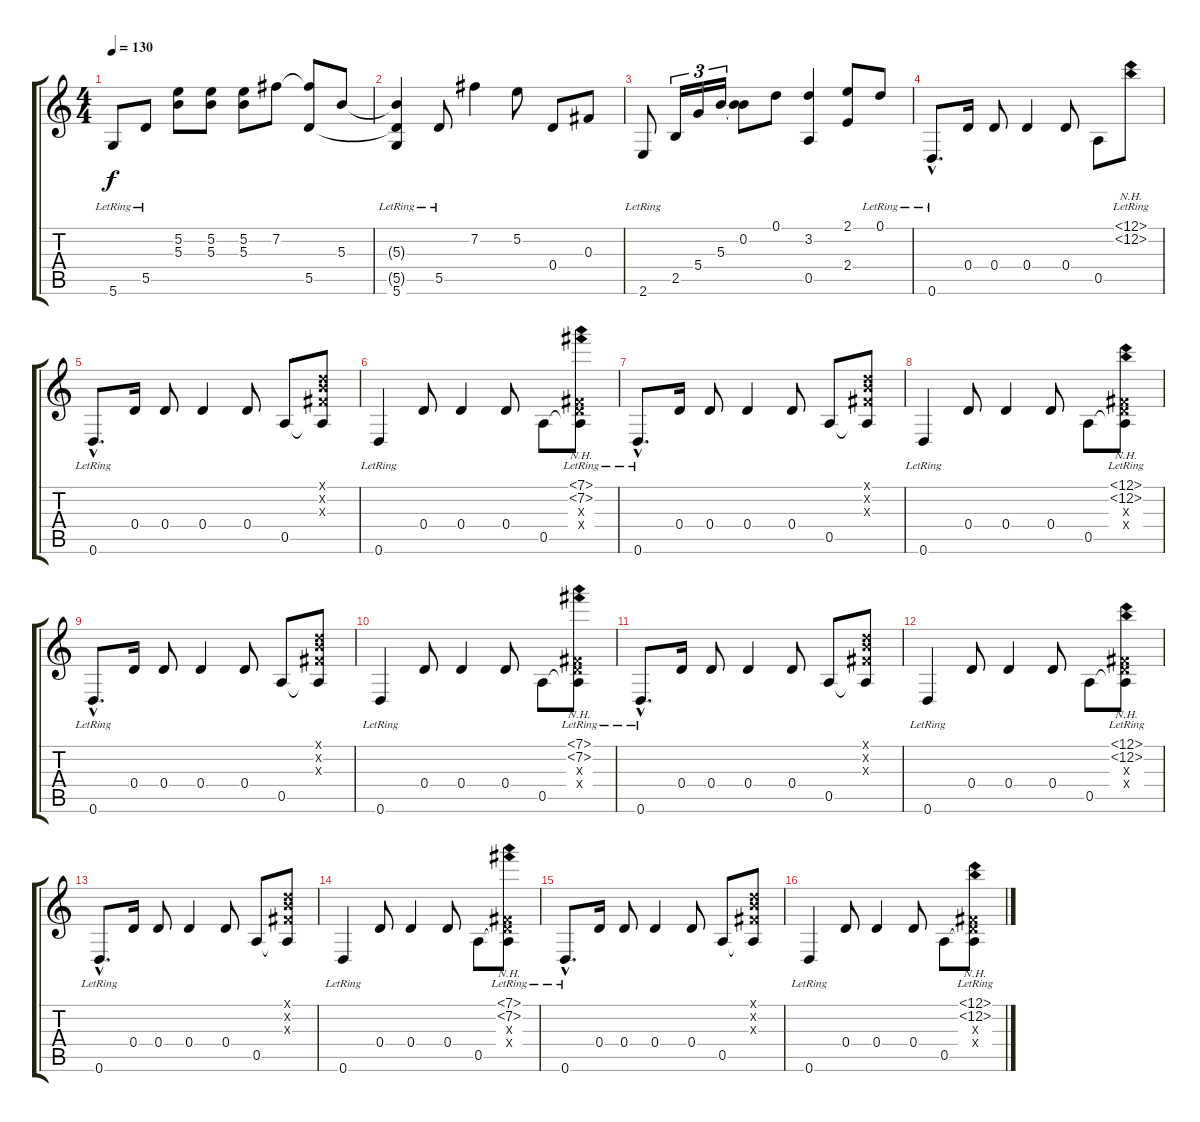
\track "" {instrument acousticguitarnylon}
\staff {score tabs}
\tuning (D4 B3 Gb3 D3 A2 D2) {hide}
\ts (4 4)
\tempo 130
\clef g2
\ks c
5.6{lr}.8{dy f} 5.5{lr}.8 (5.2 5.3).8 (5.2 5.3).8 (5.2 5.3).8 7.2.8 (7.2{t} 5.5).8 5.3.8 |
(5.3{t} 5.5{t} 5.6{lr}).4 5.5{lr}.8 7.2.4 5.2.8 0.4.8 0.3.8 |
2.6{lr}.8 2.5.16{tu (3 2)} 5.4.16{tu (3 2)} 5.3.16{tu (3 2)} (0.2 5.3{t}).8 0.1.8 (3.2 0.5).4 (2.1 2.4).8 0.1{lr}.8 |
0.6{hac lr}.8{d} 0.4.16 0.4.8 0.4.4 0.4.8 0.5.8 (12.1{nh lr} 12.2{nh lr}).8 |
0.6{hac lr}.8{d} 0.4.16 0.4.8 0.4.4 0.4.8 0.5.8 (0.1{x} 0.2{x} 0.3{x} 0.5{t}).8 |
0.6{lr}.4 0.4.8 0.4.4 0.4.8 0.5.8 (7.1{nh lr} 7.2{nh lr} 0.3{x} 0.4{x} 0.5{t}).8 |
0.6{hac lr}.8{d} 0.4.16 0.4.8 0.4.4 0.4.8 0.5.8 (0.1{x} 0.2{x} 0.3{x} 0.5{t}).8 |
0.6{lr}.4 0.4.8 0.4.4 0.4.8 0.5.8 (12.1{nh lr} 12.2{nh lr} 0.3{x} 0.4{x} 0.5{t}).8 |
0.6{hac lr}.8{d} 0.4.16 0.4.8 0.4.4 0.4.8 0.5.8 (0.1{x} 0.2{x} 0.3{x} 0.5{t}).8 |
0.6{lr}.4 0.4.8 0.4.4 0.4.8 0.5.8 (7.1{nh lr} 7.2{nh lr} 0.3{x} 0.4{x} 0.5{t}).8 |
0.6{hac lr}.8{d} 0.4.16 0.4.8 0.4.4 0.4.8 0.5.8 (0.1{x} 0.2{x} 0.3{x} 0.5{t}).8 |
0.6{lr}.4 0.4.8 0.4.4 0.4.8 0.5.8 (12.1{nh lr} 12.2{nh lr} 0.3{x} 0.4{x} 0.5{t}).8 |
0.6{hac lr}.8{d} 0.4.16 0.4.8 0.4.4 0.4.8 0.5.8 (0.1{x} 0.2{x} 0.3{x} 0.5{t}).8 |
0.6{lr}.4 0.4.8 0.4.4 0.4.8 0.5.8 (7.1{nh lr} 7.2{nh lr} 0.3{x} 0.4{x} 0.5{t}).8 |
0.6{hac lr}.8{d} 0.4.16 0.4.8 0.4.4 0.4.8 0.5.8 (0.1{x} 0.2{x} 0.3{x} 0.5{t}).8 |
0.6{lr}.4 0.4.8 0.4.4 0.4.8 0.5.8 (12.1{nh lr} 12.2{nh lr} 0.3{x} 0.4{x} 0.5{t}).8
